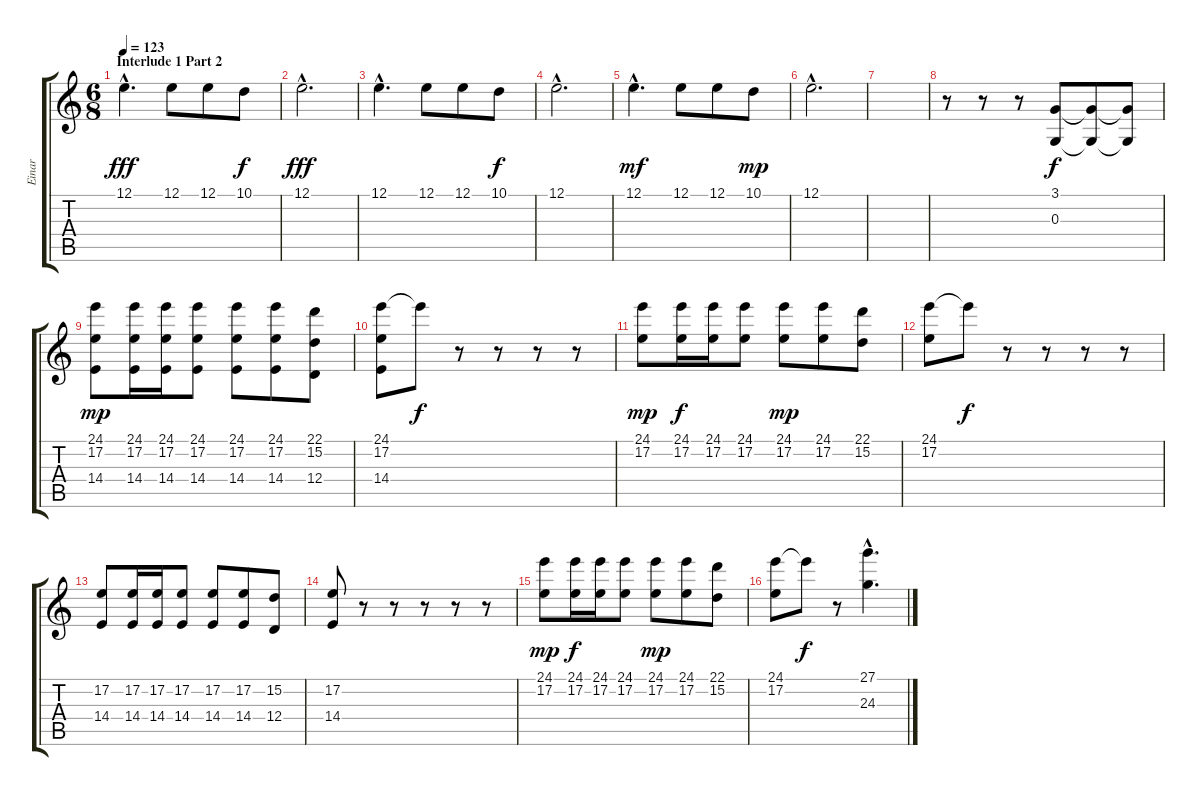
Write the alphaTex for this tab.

\track ("Einar" "Einar") {instrument stringensemble1}
\staff {score tabs}
\tuning (E4 B3 G3 D3 A2 E2) {hide}
\ts (6 8)
\section ("" "Interlude 1 Part 2")
\tempo 123
\clef g2
\ks c
12.1{hac}.4{d dy fff instrument pad4choir} 12.1.8{instrument pad4choir} 12.1.8 10.1.8{dy f} |
12.1{hac}.2{d dy fff} |
12.1{hac}.4{d} 12.1.8 12.1.8 10.1.8{dy f} |
12.1{hac}.2{d} |
12.1{hac}.4{d dy mf} 12.1.8 12.1.8 10.1.8{dy mp} |
12.1{hac}.2{d} |
|
r.8{instrument stringensemble1} r.8{instrument stringensemble1} r.8{instrument stringensemble1} (3.1 0.3).8{dy f instrument stringensemble1} (3.1{t} 0.3{t}).8 (3.1{t} 0.3{t}).8 |
(24.1 17.2 14.4).8{dy mp} (24.1 17.2 14.4).16 (24.1 17.2 14.4).16 (24.1 17.2 14.4).8 (24.1 17.2 14.4).8 (24.1 17.2 14.4).8 (22.1 15.2 12.4).8 |
(24.1 17.2 14.4).8 24.1{t}.8{dy f} r.8 r.8 r.8 r.8 |
(24.1 17.2).8{dy mp} (24.1 17.2).16{dy f} (24.1 17.2).16 (24.1 17.2).8 (24.1 17.2).8{dy mp} (24.1 17.2).8 (22.1 15.2).8 |
(24.1 17.2).8 24.1{t}.8{dy f} r.8 r.8 r.8 r.8 |
(17.2 14.4).8 (17.2 14.4).16 (17.2 14.4).16 (17.2 14.4).8 (17.2 14.4).8 (17.2 14.4).8 (15.2 12.4).8 |
(17.2 14.4).8 r.8 r.8 r.8 r.8 r.8 |
(24.1 17.2).8{dy mp} (24.1 17.2).16{dy f} (24.1 17.2).16 (24.1 17.2).8 (24.1 17.2).8{dy mp} (24.1 17.2).8 (22.1 15.2).8 |
(24.1 17.2).8 24.1{t}.8{dy f} r.8 (27.1{hac} 24.3{hac}).4{d}
